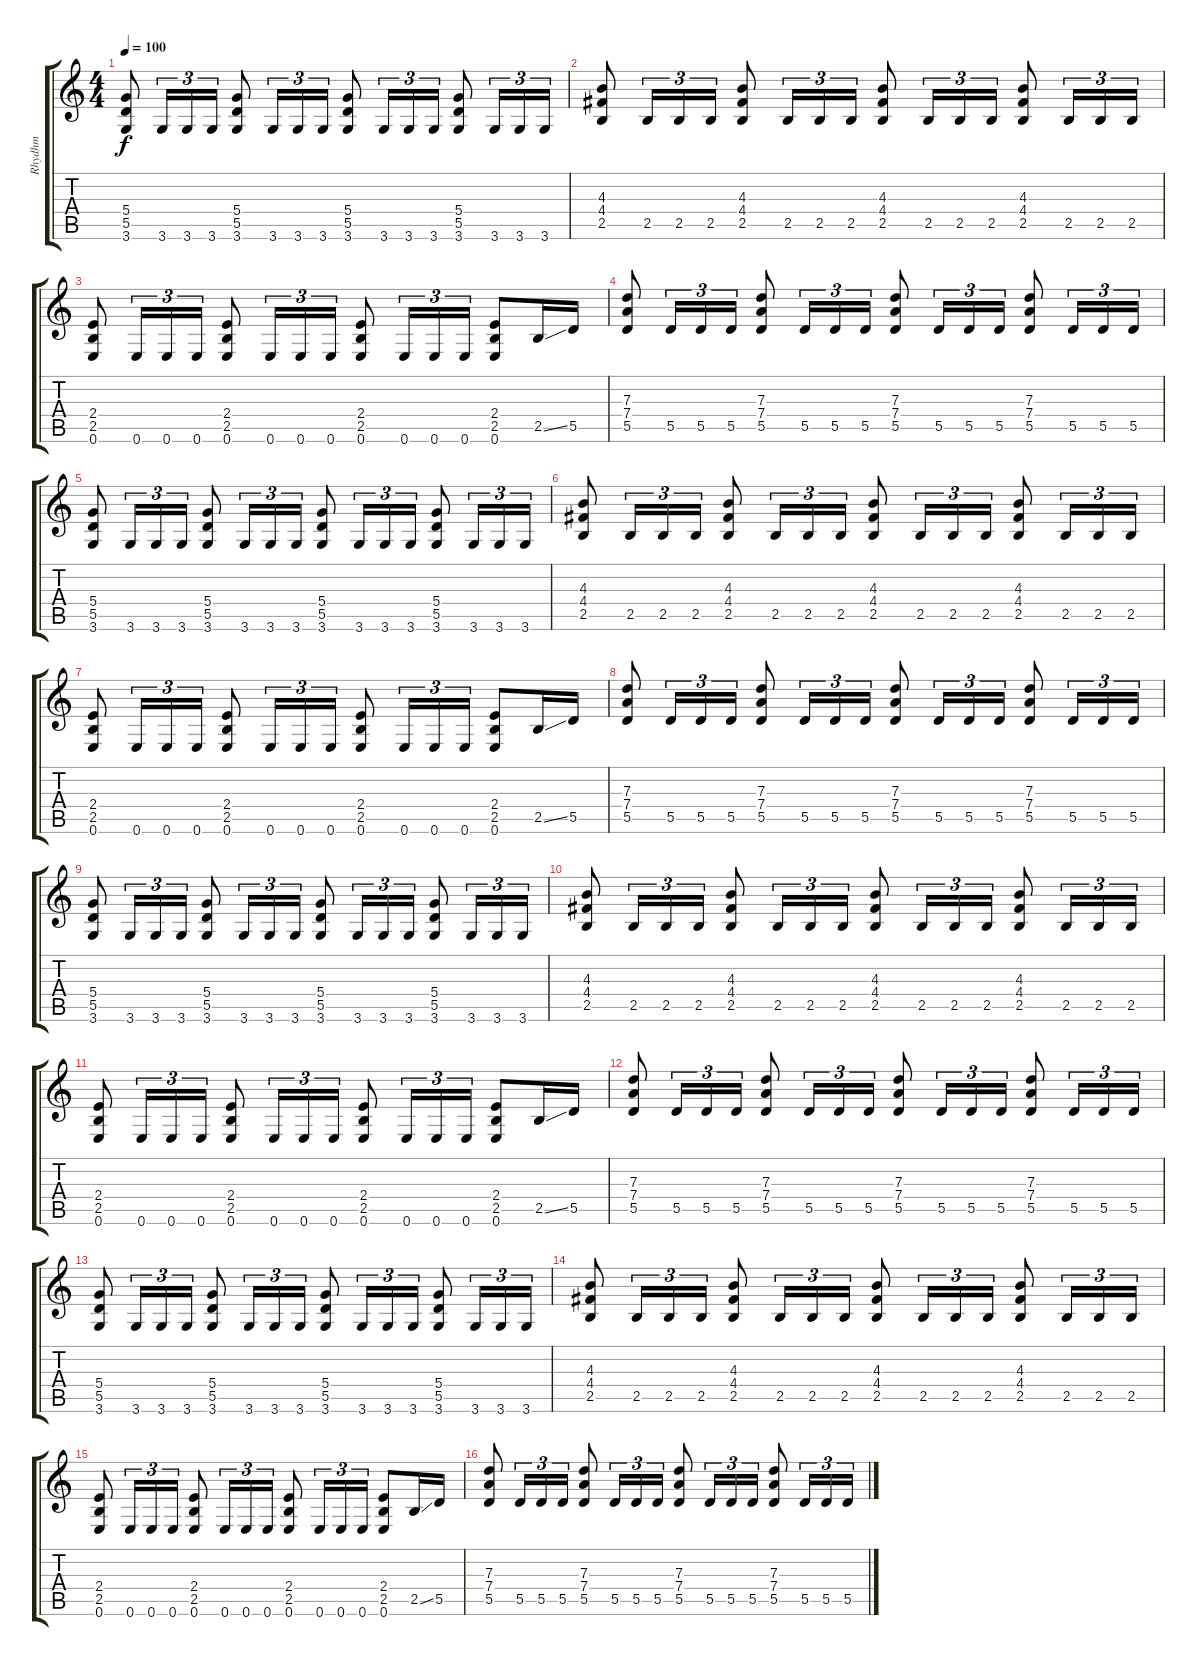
\track ("Rhydhm" "Rhydhm") {instrument distortionguitar}
\staff {score tabs}
\tuning (E4 B3 G3 D3 A2 E2) {hide}
\ts (4 4)
\tempo 100
\clef g2
\ks c
(5.4 5.5 3.6).8{dy f} 3.6.16{tu (3 2)} 3.6.16{tu (3 2)} 3.6.16{tu (3 2)} (5.4 5.5 3.6).8 3.6.16{tu (3 2)} 3.6.16{tu (3 2)} 3.6.16{tu (3 2)} (5.4 5.5 3.6).8 3.6.16{tu (3 2)} 3.6.16{tu (3 2)} 3.6.16{tu (3 2)} (5.4 5.5 3.6).8 3.6.16{tu (3 2)} 3.6.16{tu (3 2)} 3.6.16{tu (3 2)} |
(4.3 4.4 2.5).8 2.5.16{tu (3 2)} 2.5.16{tu (3 2)} 2.5.16{tu (3 2)} (4.3 4.4 2.5).8 2.5.16{tu (3 2)} 2.5.16{tu (3 2)} 2.5.16{tu (3 2)} (4.3 4.4 2.5).8 2.5.16{tu (3 2)} 2.5.16{tu (3 2)} 2.5.16{tu (3 2)} (4.3 4.4 2.5).8 2.5.16{tu (3 2)} 2.5.16{tu (3 2)} 2.5.16{tu (3 2)} |
(2.4 2.5 0.6).8 0.6.16{tu (3 2)} 0.6.16{tu (3 2)} 0.6.16{tu (3 2)} (2.4 2.5 0.6).8 0.6.16{tu (3 2)} 0.6.16{tu (3 2)} 0.6.16{tu (3 2)} (2.4 2.5 0.6).8 0.6.16{tu (3 2)} 0.6.16{tu (3 2)} 0.6.16{tu (3 2)} (2.4 2.5 0.6).8 2.5{ss}.16 5.5.16 |
(7.3 7.4 5.5).8 5.5.16{tu (3 2)} 5.5.16{tu (3 2)} 5.5.16{tu (3 2)} (7.3 7.4 5.5).8 5.5.16{tu (3 2)} 5.5.16{tu (3 2)} 5.5.16{tu (3 2)} (7.3 7.4 5.5).8 5.5.16{tu (3 2)} 5.5.16{tu (3 2)} 5.5.16{tu (3 2)} (7.3 7.4 5.5).8 5.5.16{tu (3 2)} 5.5.16{tu (3 2)} 5.5.16{tu (3 2)} |
(5.4 5.5 3.6).8 3.6.16{tu (3 2)} 3.6.16{tu (3 2)} 3.6.16{tu (3 2)} (5.4 5.5 3.6).8 3.6.16{tu (3 2)} 3.6.16{tu (3 2)} 3.6.16{tu (3 2)} (5.4 5.5 3.6).8 3.6.16{tu (3 2)} 3.6.16{tu (3 2)} 3.6.16{tu (3 2)} (5.4 5.5 3.6).8 3.6.16{tu (3 2)} 3.6.16{tu (3 2)} 3.6.16{tu (3 2)} |
(4.3 4.4 2.5).8 2.5.16{tu (3 2)} 2.5.16{tu (3 2)} 2.5.16{tu (3 2)} (4.3 4.4 2.5).8 2.5.16{tu (3 2)} 2.5.16{tu (3 2)} 2.5.16{tu (3 2)} (4.3 4.4 2.5).8 2.5.16{tu (3 2)} 2.5.16{tu (3 2)} 2.5.16{tu (3 2)} (4.3 4.4 2.5).8 2.5.16{tu (3 2)} 2.5.16{tu (3 2)} 2.5.16{tu (3 2)} |
(2.4 2.5 0.6).8 0.6.16{tu (3 2)} 0.6.16{tu (3 2)} 0.6.16{tu (3 2)} (2.4 2.5 0.6).8 0.6.16{tu (3 2)} 0.6.16{tu (3 2)} 0.6.16{tu (3 2)} (2.4 2.5 0.6).8 0.6.16{tu (3 2)} 0.6.16{tu (3 2)} 0.6.16{tu (3 2)} (2.4 2.5 0.6).8 2.5{ss}.16 5.5.16 |
(7.3 7.4 5.5).8 5.5.16{tu (3 2)} 5.5.16{tu (3 2)} 5.5.16{tu (3 2)} (7.3 7.4 5.5).8 5.5.16{tu (3 2)} 5.5.16{tu (3 2)} 5.5.16{tu (3 2)} (7.3 7.4 5.5).8 5.5.16{tu (3 2)} 5.5.16{tu (3 2)} 5.5.16{tu (3 2)} (7.3 7.4 5.5).8 5.5.16{tu (3 2)} 5.5.16{tu (3 2)} 5.5.16{tu (3 2)} |
(5.4 5.5 3.6).8 3.6.16{tu (3 2)} 3.6.16{tu (3 2)} 3.6.16{tu (3 2)} (5.4 5.5 3.6).8 3.6.16{tu (3 2)} 3.6.16{tu (3 2)} 3.6.16{tu (3 2)} (5.4 5.5 3.6).8 3.6.16{tu (3 2)} 3.6.16{tu (3 2)} 3.6.16{tu (3 2)} (5.4 5.5 3.6).8 3.6.16{tu (3 2)} 3.6.16{tu (3 2)} 3.6.16{tu (3 2)} |
(4.3 4.4 2.5).8 2.5.16{tu (3 2)} 2.5.16{tu (3 2)} 2.5.16{tu (3 2)} (4.3 4.4 2.5).8 2.5.16{tu (3 2)} 2.5.16{tu (3 2)} 2.5.16{tu (3 2)} (4.3 4.4 2.5).8 2.5.16{tu (3 2)} 2.5.16{tu (3 2)} 2.5.16{tu (3 2)} (4.3 4.4 2.5).8 2.5.16{tu (3 2)} 2.5.16{tu (3 2)} 2.5.16{tu (3 2)} |
(2.4 2.5 0.6).8 0.6.16{tu (3 2)} 0.6.16{tu (3 2)} 0.6.16{tu (3 2)} (2.4 2.5 0.6).8 0.6.16{tu (3 2)} 0.6.16{tu (3 2)} 0.6.16{tu (3 2)} (2.4 2.5 0.6).8 0.6.16{tu (3 2)} 0.6.16{tu (3 2)} 0.6.16{tu (3 2)} (2.4 2.5 0.6).8 2.5{ss}.16 5.5.16 |
(7.3 7.4 5.5).8 5.5.16{tu (3 2)} 5.5.16{tu (3 2)} 5.5.16{tu (3 2)} (7.3 7.4 5.5).8 5.5.16{tu (3 2)} 5.5.16{tu (3 2)} 5.5.16{tu (3 2)} (7.3 7.4 5.5).8 5.5.16{tu (3 2)} 5.5.16{tu (3 2)} 5.5.16{tu (3 2)} (7.3 7.4 5.5).8 5.5.16{tu (3 2)} 5.5.16{tu (3 2)} 5.5.16{tu (3 2)} |
(5.4 5.5 3.6).8 3.6.16{tu (3 2)} 3.6.16{tu (3 2)} 3.6.16{tu (3 2)} (5.4 5.5 3.6).8 3.6.16{tu (3 2)} 3.6.16{tu (3 2)} 3.6.16{tu (3 2)} (5.4 5.5 3.6).8 3.6.16{tu (3 2)} 3.6.16{tu (3 2)} 3.6.16{tu (3 2)} (5.4 5.5 3.6).8 3.6.16{tu (3 2)} 3.6.16{tu (3 2)} 3.6.16{tu (3 2)} |
(4.3 4.4 2.5).8 2.5.16{tu (3 2)} 2.5.16{tu (3 2)} 2.5.16{tu (3 2)} (4.3 4.4 2.5).8 2.5.16{tu (3 2)} 2.5.16{tu (3 2)} 2.5.16{tu (3 2)} (4.3 4.4 2.5).8 2.5.16{tu (3 2)} 2.5.16{tu (3 2)} 2.5.16{tu (3 2)} (4.3 4.4 2.5).8 2.5.16{tu (3 2)} 2.5.16{tu (3 2)} 2.5.16{tu (3 2)} |
(2.4 2.5 0.6).8 0.6.16{tu (3 2)} 0.6.16{tu (3 2)} 0.6.16{tu (3 2)} (2.4 2.5 0.6).8 0.6.16{tu (3 2)} 0.6.16{tu (3 2)} 0.6.16{tu (3 2)} (2.4 2.5 0.6).8 0.6.16{tu (3 2)} 0.6.16{tu (3 2)} 0.6.16{tu (3 2)} (2.4 2.5 0.6).8 2.5{ss}.16 5.5.16 |
(7.3 7.4 5.5).8 5.5.16{tu (3 2)} 5.5.16{tu (3 2)} 5.5.16{tu (3 2)} (7.3 7.4 5.5).8 5.5.16{tu (3 2)} 5.5.16{tu (3 2)} 5.5.16{tu (3 2)} (7.3 7.4 5.5).8 5.5.16{tu (3 2)} 5.5.16{tu (3 2)} 5.5.16{tu (3 2)} (7.3 7.4 5.5).8 5.5.16{tu (3 2)} 5.5.16{tu (3 2)} 5.5.16{tu (3 2)}
